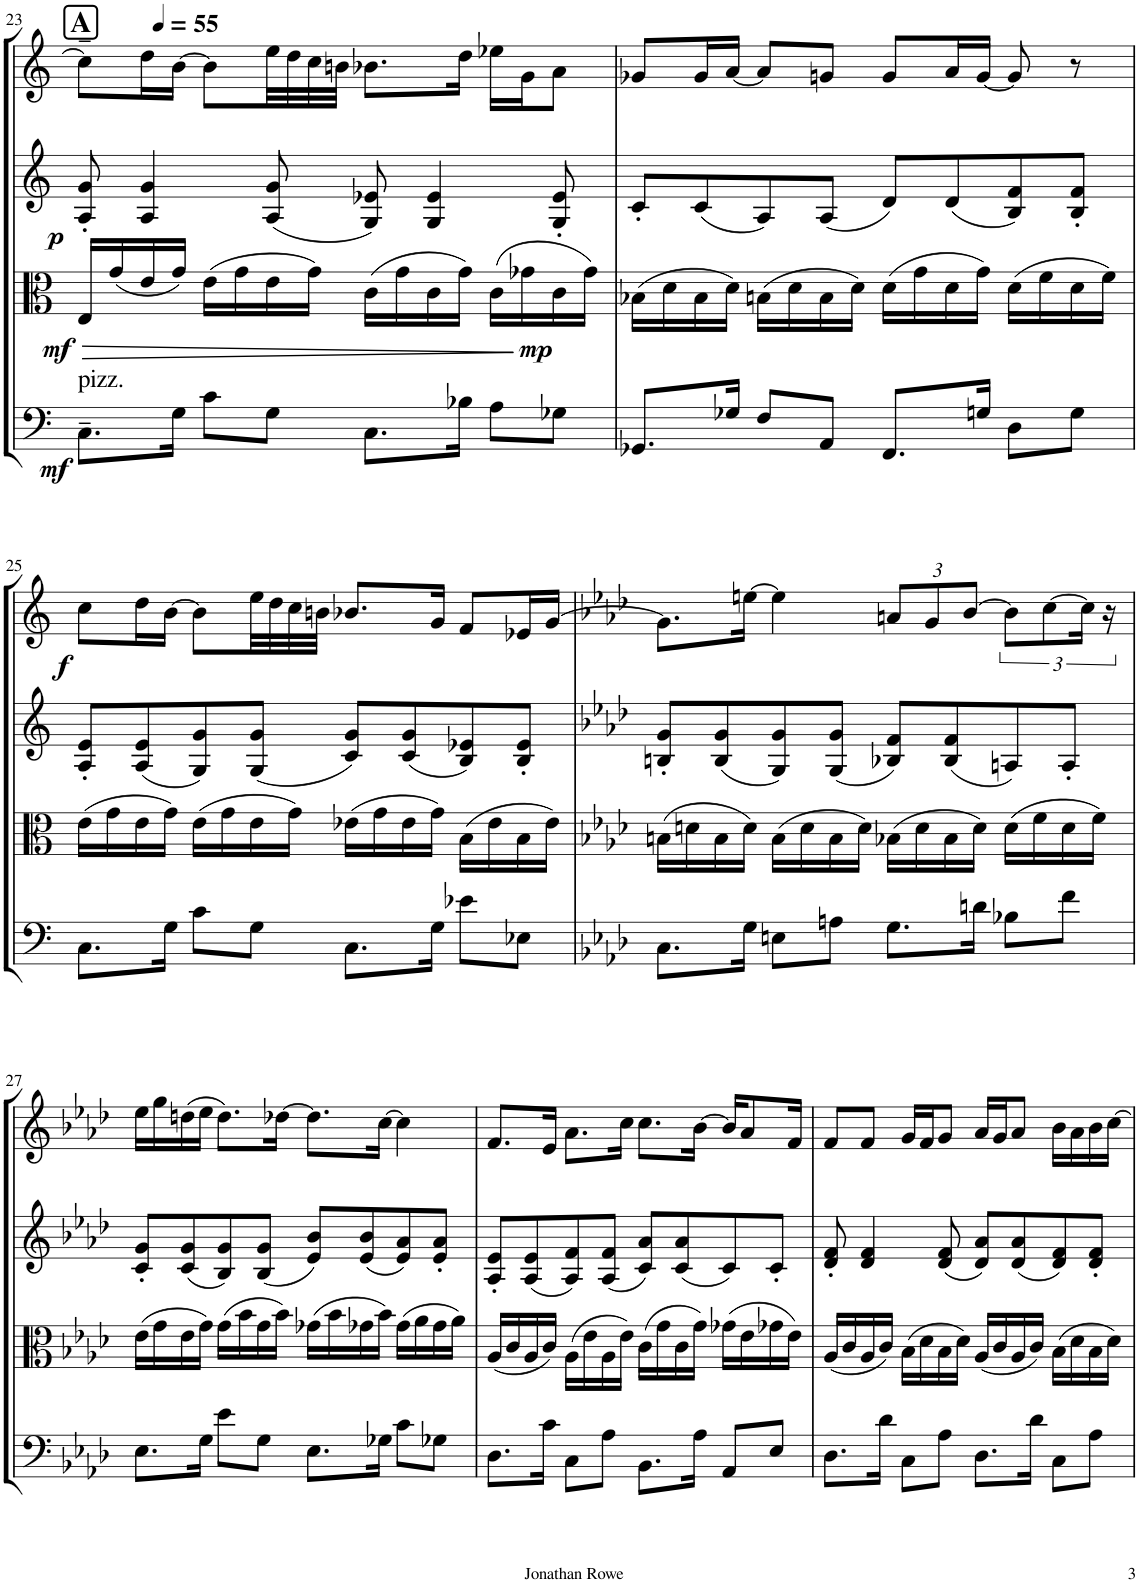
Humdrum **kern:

**kern	**dynam	**kern	**dynam	**kern	**dynam	**kern	**dynam
*part4	*part4	*part3	*part3	*part2	*part2	*part1	*part1
*staff4	*staff4	*staff3	*staff3	*staff2	*staff2	*staff1	*staff1
*I"Violoncello	*	*I"Viola	*	*I"Violin II	*	*I"Violin I	*
*I'Vc	*	*I'Vla	*	*I'Vln	*	*I'Vln	*
!!LO:PB:g=z
*clefF4	*	*clefC3	*	*clefG2	*	*clefG2	*
*k[]	*	*k[]	*	*k[]	*	*k[]	*
*M4/4	*	*M4/4	*	*M4/4	*	*M4/4	*
*MM55	*	*MM55	*	*MM55	*	*MM55	*
!!LO:REH:place=s1:a:B:cj:fs=14:t=A
=23	=23	=23	=23	=23	=23	=23	=23
!LO:TX:a:t=pizz.	!	!	!	!	!	!	!
!	!LO:DY:b	!	!LO:HP:b	!	!	!	!
!	!	!	!LO:DY:n=1:b	!	!LO:DY:b	!	!
8.C~\L	mf	16E/LL	> mf	8A/' 8g/'	p	8cc~\L]	.
.	.	(16g/	.	.	.	.	.
.	.	16e/	.	4A/ 4g/	.	16dd\L	.
16G\Jk	.	16g/JJ)	.	.	.	[16b\JJ	.
8c\L	.	(16e\LL	.	.	.	8b\L]	.
.	.	16g\	.	.	.	.	.
8G\J	.	16e\	.	(8A/ 8g/	.	32ee\LL	.
.	.	.	.	.	.	32dd\	.
.	.	16g\JJ)	.	.	.	32cc\	.
.	.	.	.	.	.	32bn\JJJ	.
8.C\L	.	(16c\LL	.	8G/ 8e-X/)	.	8.b-X\L	.
.	.	16g\	.	.	.	.	.
.	.	16c\	.	4G/ 4e-/	.	.	.
16B-X\Jk	.	16g\JJ)	.	.	.	16dd\Jk	.
8A\L	.	(16c\LL	.	.	.	16ee-X\LL	.
.	.	16g-X\	.	.	.	16g\J	.
!	!	!	!LO:DY:n=2:b	!	!	!	!
8G-X\J	.	16c\	] mp	8G/' 8e-/'	.	8a\J	.
.	.	16g-\JJ)	.	.	.	.	.
=24	=24	=24	=24	=24	=24	=24	=24
8.GG-X/L	.	(16B-X\LL	.	8c'/L	.	8g-X/L	.
.	.	16d\	.	.	.	.	.
.	.	16B-\	.	(8c/	.	16g-/L	.
16G-X/Jk	.	16d\JJ)	.	.	.	[16a/JJ	.
8F/L	.	(16Bn\LL	.	8A/)	.	8a/L]	.
.	.	16d\	.	.	.	.	.
8AA/J	.	16B\	.	(8A/J	.	8gn/J	.
.	.	16d\JJ)	.	.	.	.	.
8.FF/L	.	(16d\LL	.	8d/L)	.	8g/L	.
.	.	16g\	.	.	.	.	.
.	.	16d\	.	(8d/	.	16a/L	.
16Gn/Jk	.	16g\JJ)	.	.	.	[16g/JJ	.
8D\L	.	(16d\LL	.	8B/ 8f/)	.	8g/]	.
.	.	16f\	.	.	.	.	.
8G\J	.	16d\	.	8B/' 8f/'J	.	8r	.
.	.	16f\JJ)	.	.	.	.	.
!!LO:LB:g=z
=25	=25	=25	=25	=25	=25	=25	=25
!	!	!	!	!	!	!	!LO:DY:b
8.C\L	.	(16e\LL	.	8A/' 8e/'L	.	8cc\L	f
.	.	16g\	.	.	.	.	.
.	.	16e\	.	(8A/ 8e/	.	16dd\L	.
16G\Jk	.	16g\JJ)	.	.	.	[16b\JJ	.
8c\L	.	(16e\LL	.	8G/ 8g/)	.	8b\L]	.
.	.	16g\	.	.	.	.	.
8G\J	.	16e\	.	(8G/ 8g/J	.	32ee\LL	.
.	.	.	.	.	.	32dd\	.
.	.	16g\JJ)	.	.	.	32cc\	.
.	.	.	.	.	.	32bn\JJJ	.
8.C\L	.	(16e-X\LL	.	8c/ 8g/L)	.	8.b-X/L	.
.	.	16g\	.	.	.	.	.
.	.	16e-\	.	(8c/ 8g/	.	.	.
16G\Jk	.	16g\JJ)	.	.	.	16g/Jk	.
8e-X\L	.	(16B\LL	.	8B/ 8e-X/)	.	8f/L	.
.	.	16e-\	.	.	.	.	.
8E-X\J	.	16B\	.	8B/' 8e-/'J	.	16e-X/L	.
.	.	16e-\JJ)	.	.	.	[16g/JJ	.
=26	=26	=26	=26	=26	=26	=26	=26
*k[b-e-a-d-]	*	*k[b-e-a-d-]	*	*k[b-e-a-d-]	*	*k[b-e-a-d-]	*
8.C\L	.	(16Bn\LL	.	8Bn/' 8g/'L	.	8.g\L]	.
.	.	16dn\	.	.	.	.	.
.	.	16B\	.	(8B/ 8g/	.	.	.
16G\Jk	.	16d\JJ)	.	.	.	[16een\Jk	.
8En\L	.	(16B\LL	.	8G/ 8g/)	.	4ee\]	.
.	.	16d\	.	.	.	.	.
8An\J	.	16B\	.	(8G/ 8g/J	.	.	.
.	.	16d\JJ)	.	.	.	.	.
*	*	*	*	*	*	*Xbrackettup	*
8.G\L	.	(16B-X\LL	.	8B-X/ 8f/L)	.	12an/L	.
.	.	16d\	.	.	.	.	.
.	.	.	.	.	.	12g/	.
.	.	16B-\	.	(8B-/ 8f/	.	.	.
.	.	.	.	.	.	[12b-/J	.
16dn\Jk	.	16d\JJ)	.	.	.	.	.
*	*	*	*	*	*	*brackettup	*
8B-X\L	.	(16d\LL	.	8An/)	.	12b-\L]	.
.	.	16f\	.	.	.	.	.
.	.	.	.	.	.	[12cc\	.
8f\J	.	16d\	.	8A'/J	.	.	.
.	.	.	.	.	.	24cc\Jk]	.
.	.	16f\JJ)	.	.	.	.	.
.	.	.	.	.	.	24r	.
!!LO:LB:g=z
=27	=27	=27	=27	=27	=27	=27	=27
8.E-\L	.	(16e-\LL	.	8c/' 8g/'L	.	16ee-\LL	.
.	.	16g\	.	.	.	16gg\	.
.	.	16e-\	.	(8c/ 8g/	.	(16ddn\	.
16G\Jk	.	16g\JJ)	.	.	.	16ee-\JJ	.
8e-\L	.	(16g\LL	.	8B-/ 8g/)	.	8.dd\L)	.
.	.	16b-\	.	.	.	.	.
8G\J	.	16g\	.	(8B-/ 8g/J	.	.	.
.	.	16b-\JJ)	.	.	.	[16dd-X\Jk	.
8.E-\L	.	(16g-X\LL	.	8e-/ 8b-/L)	.	8.dd-\L]	.
.	.	16b-\	.	.	.	.	.
.	.	16g-X\	.	(8e-/ 8b-/	.	.	.
16G-X\Jk	.	16b-\JJ)	.	.	.	[16cc\Jk	.
8c\L	.	(16g-\LL	.	8e-/ 8a-/)	.	4cc\]	.
.	.	16a-\	.	.	.	.	.
8G-X\J	.	16g-\	.	8e-/' 8a-/'J	.	.	.
.	.	16a-\JJ)	.	.	.	.	.
=28	=28	=28	=28	=28	=28	=28	=28
8.D-\L	.	(16A-/LL	.	8A-/' 8e-/'L	.	8.f/L	.
.	.	16c/	.	.	.	.	.
.	.	16A-/	.	(8A-/ 8e-/	.	.	.
16c\Jk	.	16c/JJ)	.	.	.	16e-/Jk	.
8C\L	.	(16A-\LL	.	8A-/ 8f/)	.	8.a-\L	.
.	.	16e-\	.	.	.	.	.
8A-\J	.	16A-\	.	(8A-/ 8f/J	.	.	.
.	.	16e-\JJ)	.	.	.	16cc\Jk	.
8.BB-\L	.	(16c\LL	.	8c/ 8a-/L)	.	8.cc\L	.
.	.	16g\	.	.	.	.	.
.	.	16c\	.	(8c/ 8a-/	.	.	.
16A-\Jk	.	16g\JJ)	.	.	.	[16b-\Jk	.
8AA-/L	.	(16g-X\LL	.	8c/)	.	16b-/KL]	.
.	.	16e-\	.	.	.	8a-/	.
8E-/J	.	16g-X\	.	8c'/J	.	.	.
.	.	16e-\JJ)	.	.	.	16f/Jk	.
=29	=29	=29	=29	=29	=29	=29	=29
8.D-\L	.	(16A-/LL	.	8d-/' 8f/'	.	8f/L	.
.	.	16c/	.	.	.	.	.
.	.	16A-/	.	4d-/ 4f/	.	8f/J	.
16d-\Jk	.	16c/JJ)	.	.	.	.	.
8C\L	.	(16B-\LL	.	.	.	16g/LL	.
.	.	16d-\	.	.	.	16f/J	.
8A-\J	.	16B-\	.	(8d-/ 8f/	.	8g/J	.
.	.	16d-\JJ)	.	.	.	.	.
8.D-\L	.	(16A-/LL	.	8d-/ 8a-/L)	.	16a-/LL	.
.	.	16c/	.	.	.	16g/J	.
.	.	16A-/	.	(8d-/ 8a-/	.	8a-/J	.
16d-\Jk	.	16c/JJ)	.	.	.	.	.
8C\L	.	(16B-\LL	.	8d-/ 8f/)	.	16b-\LL	.
.	.	16d-\	.	.	.	16a-\	.
8A-\J	.	16B-\	.	8d-/' 8f/'J	.	16b-\	.
.	.	16d-\JJ)	.	.	.	[16cc\JJ	.
=	=	=	=	=	=	=	=
*-	*-	*-	*-	*-	*-	*-	*-
